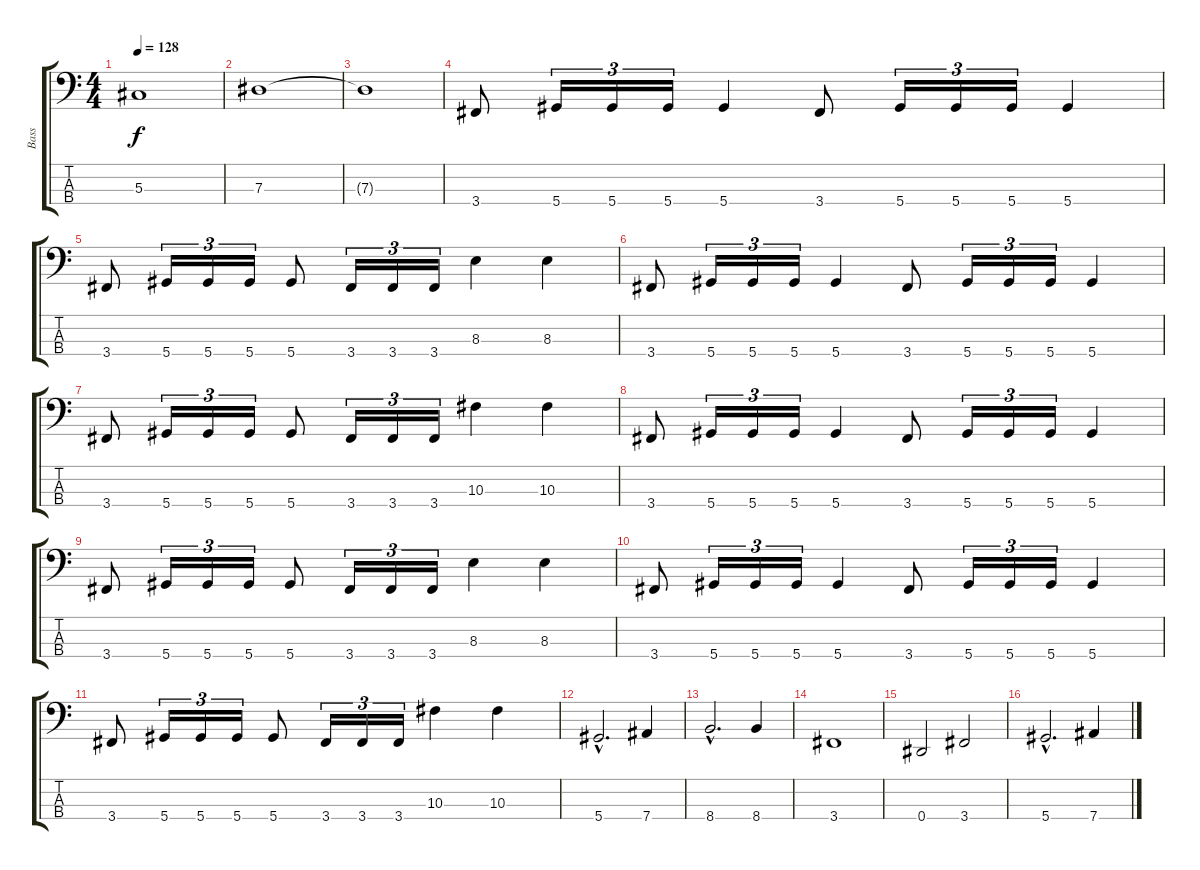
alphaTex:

\track ("Bass" "Bass") {instrument electricbassfinger}
\staff {score tabs}
\tuning (Gb2 Db2 Ab1 Eb1) {hide}
\ts (4 4)
\tempo 128
\clef f4
\ks c
5.3{t}.1{dy f} |
7.3.1 |
7.3{t}.1 |
\section ("" "")
3.4.8 5.4.16{tu (3 2)} 5.4.16{tu (3 2)} 5.4.16{tu (3 2)} 5.4.4 3.4.8 5.4.16{tu (3 2)} 5.4.16{tu (3 2)} 5.4.16{tu (3 2)} 5.4.4 |
3.4.8 5.4.16{tu (3 2)} 5.4.16{tu (3 2)} 5.4.16{tu (3 2)} 5.4.8 3.4.16{tu (3 2)} 3.4.16{tu (3 2)} 3.4.16{tu (3 2)} 8.3.4 8.3.4 |
3.4.8 5.4.16{tu (3 2)} 5.4.16{tu (3 2)} 5.4.16{tu (3 2)} 5.4.4 3.4.8 5.4.16{tu (3 2)} 5.4.16{tu (3 2)} 5.4.16{tu (3 2)} 5.4.4 |
3.4.8 5.4.16{tu (3 2)} 5.4.16{tu (3 2)} 5.4.16{tu (3 2)} 5.4.8 3.4.16{tu (3 2)} 3.4.16{tu (3 2)} 3.4.16{tu (3 2)} 10.3.4 10.3.4 |
3.4.8 5.4.16{tu (3 2)} 5.4.16{tu (3 2)} 5.4.16{tu (3 2)} 5.4.4 3.4.8 5.4.16{tu (3 2)} 5.4.16{tu (3 2)} 5.4.16{tu (3 2)} 5.4.4 |
3.4.8 5.4.16{tu (3 2)} 5.4.16{tu (3 2)} 5.4.16{tu (3 2)} 5.4.8 3.4.16{tu (3 2)} 3.4.16{tu (3 2)} 3.4.16{tu (3 2)} 8.3.4 8.3.4 |
3.4.8 5.4.16{tu (3 2)} 5.4.16{tu (3 2)} 5.4.16{tu (3 2)} 5.4.4 3.4.8 5.4.16{tu (3 2)} 5.4.16{tu (3 2)} 5.4.16{tu (3 2)} 5.4.4 |
3.4.8 5.4.16{tu (3 2)} 5.4.16{tu (3 2)} 5.4.16{tu (3 2)} 5.4.8 3.4.16{tu (3 2)} 3.4.16{tu (3 2)} 3.4.16{tu (3 2)} 10.3.4 10.3.4 |
\section ("" "")
5.4{hac}.2{d} 7.4.4 |
8.4{hac}.2{d} 8.4.4 |
3.4.1 |
0.4.2 3.4.2 |
5.4{hac}.2{d} 7.4.4
